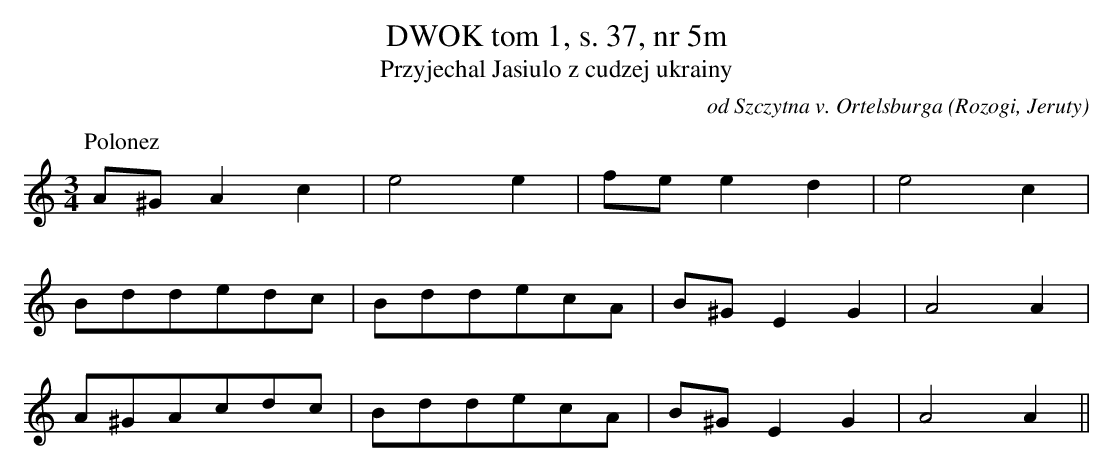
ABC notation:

X:1
T: DWOK tom 1, s. 37, nr 5m
T: Przyjechal Jasiulo z cudzej ukrainy
O: od Szczytna v. Ortelsburga (Rozogi, Jeruty)
M: 3/4
L: 1/8
K: C
P: Polonez
A^GA2c2 | e4e2 | fee2d2 | e4c2 |
Bddedc | BddecA | B^GE2G2 | A4A2 |
A^GAcdc | BddecA | B^GE2G2 | A4A2||
